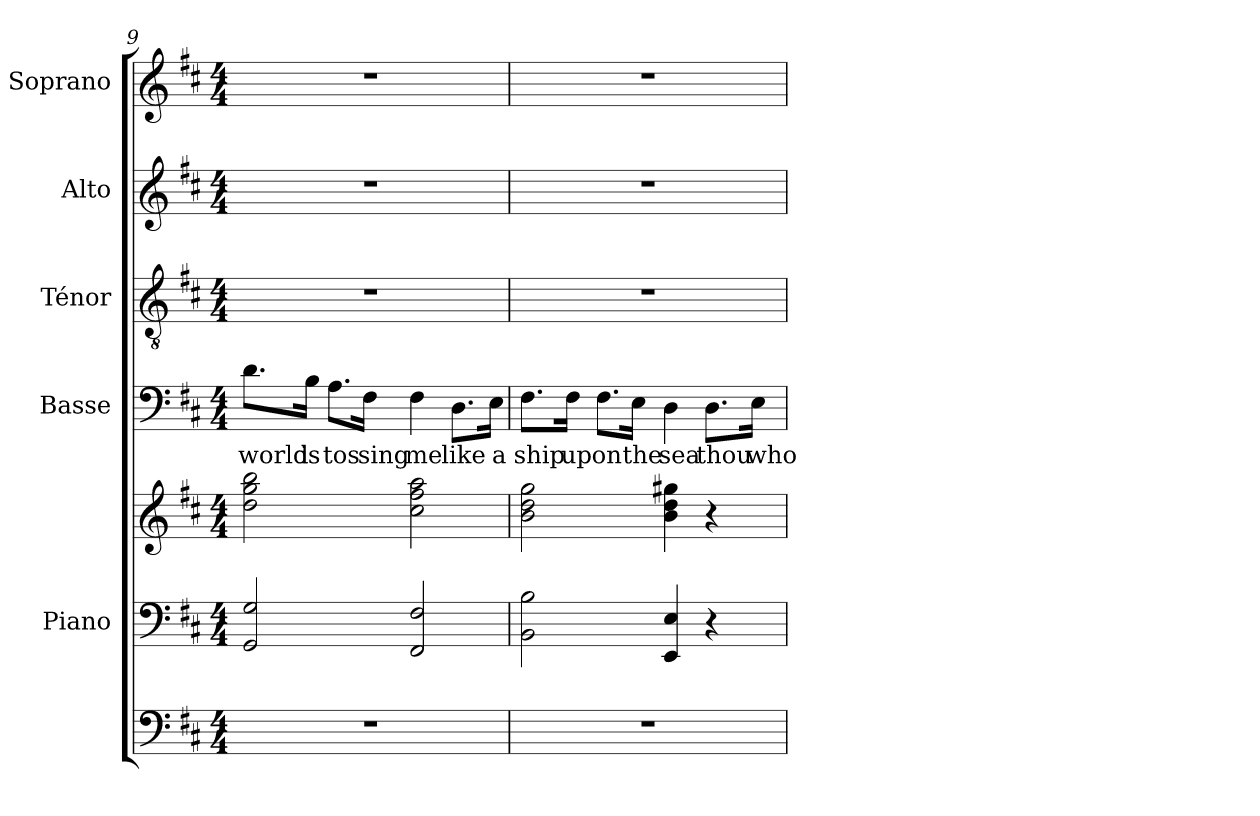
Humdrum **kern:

**kern	**kern	**kern	**kern	**text	**kern	**kern	**kern
*part6	*part5	*part5	*part4	*part4	*part3	*part2	*part1
*staff7	*staff6	*staff5	*staff4	*staff4	*staff3	*staff2	*staff1
*	*I"Piano	*	*I"Basse	*	*I"Ténor	*I"Alto	*I"Soprano
*	*I'Pno	*	*I'Ba.	*	*I'T	*I'A	*I'S
!!LO:LB:g=z
*clefF4	*clefF4	*clefG2	*clefF4	*	*clefGv2	*clefG2	*clefG2
*k[f#c#]	*k[f#c#]	*k[f#c#]	*k[f#c#]	*	*k[f#c#]	*k[f#c#]	*k[f#c#]
*D:	*D:	*D:	*D:	*	*D:	*D:	*D:
*M4/4	*M4/4	*M4/4	*M4/4	*	*M4/4	*M4/4	*M4/4
=9	=9	=9	=9	=9	=9	=9	=9
!	!	!	!	!LO:LY:b	!	!	!
1r	2GG/ 2G/	2dd\ 2gg\ 2bb\	8.d\L	world	1r	1r	1r
!	!	!	!	!LO:LY:b	!	!	!
.	.	.	16B\Jk	is	.	.	.
!	!	!	!	!LO:LY:b	!	!	!
.	.	.	8.A\L	tos	.	.	.
!	!	!	!	!LO:LY:b	!	!	!
.	.	.	16F#\Jk	sing	.	.	.
!	!	!	!	!LO:LY:b	!	!	!
.	2FF#/ 2F#/	2cc#\ 2ff#\ 2aa\	4F#\	me	.	.	.
!	!	!	!	!LO:LY:b	!	!	!
.	.	.	8.D\L	like	.	.	.
!	!	!	!	!LO:LY:b	!	!	!
.	.	.	16E\Jk	a	.	.	.
=10	=10	=10	=10	=10	=10	=10	=10
!	!	!	!	!LO:LY:b	!	!	!
1r	2BB\ 2B\	2b\ 2dd\ 2gg\	8.F#\L	ship	1r	1r	1r
!	!	!	!	!LO:LY:b	!	!	!
.	.	.	16F#\Jk	up	.	.	.
!	!	!	!	!LO:LY:b	!	!	!
.	.	.	8.F#\L	on	.	.	.
!	!	!	!	!LO:LY:b	!	!	!
.	.	.	16E\Jk	the	.	.	.
!	!	!	!	!LO:LY:b	!	!	!
.	4EE/ 4E/	4b\ 4dd\ 4gg#X\	4D\	sea	.	.	.
!	!	!	!	!LO:LY:b	!	!	!
.	4r	4r	8.D\L	thou	.	.	.
!	!	!	!	!LO:LY:b	!	!	!
.	.	.	16E\Jk	who	.	.	.
=	=	=	=	=	=	=	=
*-	*-	*-	*-	*-	*-	*-	*-
